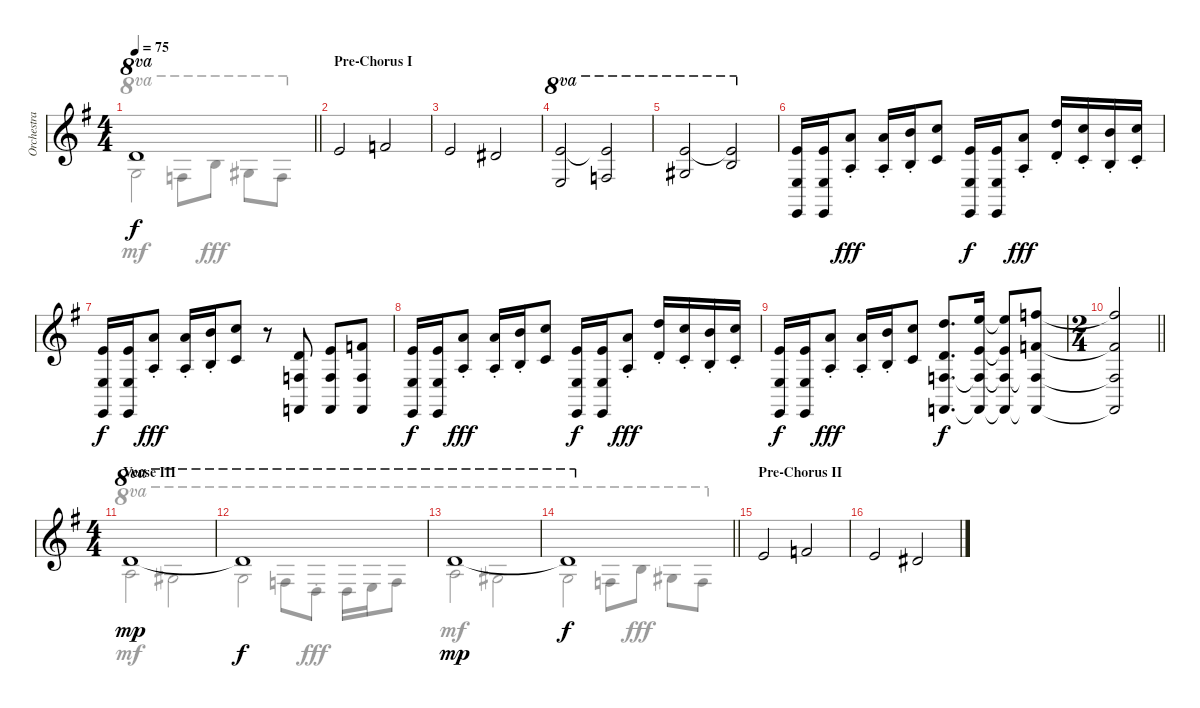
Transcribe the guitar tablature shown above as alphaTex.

\track ("Orchestra" "Orchestra") {instrument brasssection}
\staff {score}
\tuning (D4 A3 F3 C3 G2 D2) {hide}
\voice
\ts (4 4)
\tempo 75
\clef g2
\barLineRight lightlight
\ks eminor
12.1{t}.1{ot 8va dy f} |
\section ("" "Pre-Chorus I")
11.3.2 12.3.2 |
11.3.2 10.3.2 |
(14.1 11.3).2{ot 8va} (14.1{t} 12.3).2{ot 8va} |
(14.1 11.2).2{ot 8va} (14.1{t} 14.2).2{ot 8va} |
(7.2 4.4 2.6).16 (7.2 4.4 2.6).16 (12.2{st} 9.4{st}).8{dy fff} (12.2{st} 9.4{st}).16 (14.2{st} 11.4{st}).16 (15.2 12.4).8 (7.2 4.4 2.6).16{dy f} (7.2 4.4 2.6).16 (12.2{st} 9.4{st}).8{dy fff} (12.1{st} 9.3{st}).16 (15.2{st} 12.4{st}).16 (14.2{st} 11.4{st}).16 (15.2{st} 12.4{st}).16 |
(7.2 4.4 2.6).16{dy f} (7.2 4.4 2.6).16 (12.2{st} 9.4{st}).8{dy fff} (12.2{st} 9.4{st}).16 (14.2{st} 11.4{st}).16 (15.2 12.4).8 r.8 (5.2 5.4 3.6).8 (7.2 5.4 3.6).8 (8.2 5.4 3.6).8 |
(7.2 4.4 2.6).16{dy f} (7.2 4.4 2.6).16 (12.2{st} 9.4{st}).8{dy fff} (12.2{st} 9.4{st}).16 (14.2{st} 11.4{st}).16 (15.2 12.4).8 (7.2 4.4 2.6).16{dy f} (7.2 4.4 2.6).16 (12.2{st} 9.4{st}).8{dy fff} (12.1{st} 9.3{st}).16 (15.2{st} 12.4{st}).16 (14.2{st} 11.4{st}).16 (15.2{st} 12.4{st}).16 |
(7.2 4.4 2.6).16{dy f} (7.2 4.4 2.6).16 (12.2{st} 9.4{st}).8{dy fff} (12.2{st} 9.4{st}).16 (14.2{st} 11.4{st}).16 (15.2 12.4).8 (12.1 5.2 5.4 3.6).8{d dy f} (14.1 7.2 5.4{t} 3.6{t}).16 (14.1{t} 7.2{t} 5.4{t} 3.6{t}).8 (15.1 8.2 5.4{t} 3.6{t}).8 |
\ts (2 4)
\barLineRight lightlight
(15.1{t} 8.2{t} 5.4{t} 3.6{t}).2 |
\ts (4 4)
\section ("" "Verse III")
12.1.1{ot 8va dy mp} |
12.1{t}.1{ot 8va dy f} |
12.1.1{ot 8va dy mp} |
\barLineRight lightlight
12.1{t}.1{ot 8va dy f} |
\section ("" "Pre-Chorus II")
11.3.2 12.3.2 |
11.3.2 10.3.2
\voice
\clef g2
\ottava regular
\simile none
\barLineRight lightlight
\ks eminor
10.2.2{ot 8va dy mf} 12.3.8{ot 8va} 14.2.8{ot 8va dy fff} 11.2.8{ot 8va} 12.3.8{ot 8va} |
|
|
|
|
|
|
|
|
\barLineRight lightlight
|
12.2.2{ot 8va dy mf} 11.2.2{ot 8va} |
10.2.2{ot 8va} 12.3.8{ot 8va} 9.3{st}.8{ot 8va dy fff} 9.3.16{ot 8va} 11.3.16{ot 8va} 12.3.8{ot 8va} |
12.2.2{ot 8va dy mf} 11.2.2{ot 8va} |
\barLineRight lightlight
10.2.2{ot 8va} 12.3.8{ot 8va} 14.2.8{ot 8va dy fff} 11.2.8{ot 8va} 12.3.8{ot 8va} |
|
